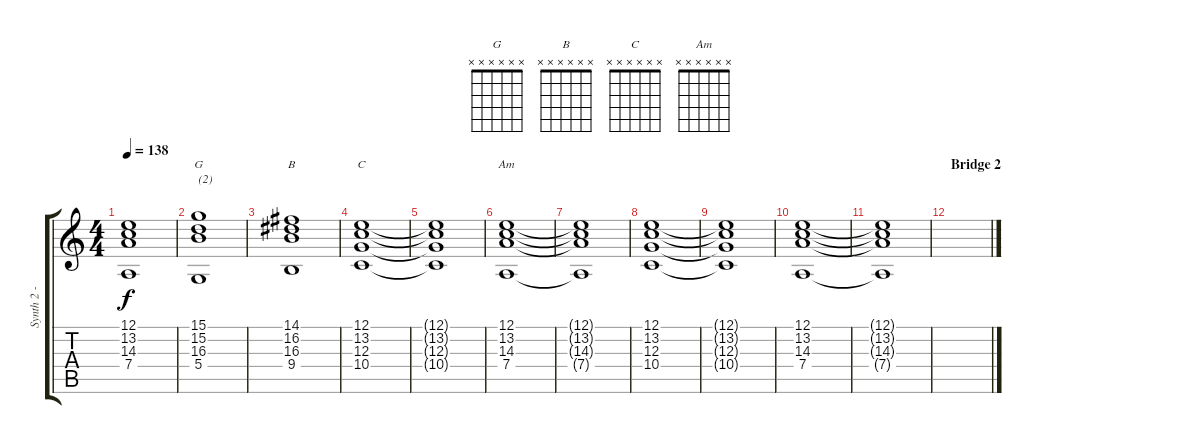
\track ("Synth 2 - strings chords" "Synth 2 - ") {instrument synthstrings1}
\staff {score tabs}
\tuning (E4 B3 G3 D3 A2 E2) {hide}
\chord ("G" x x x x x x)
\chord ("B" x x x x x x)
\chord ("C" x x x x x x)
\chord ("Am" x x x x x x)
\ts (4 4)
\tempo 138
\clef g2
\ks c
(12.1{t} 13.2{t} 14.3{t} 7.4{t}).1{dy f} |
(15.1 15.2 16.3 5.4).1{ch "G" txt "(2)"} |
(14.1 16.2 16.3 9.4).1{ch "B"} |
(12.1 13.2 12.3 10.4).1{ch "C"} |
(12.1{t} 13.2{t} 12.3{t} 10.4{t}).1 |
(12.1 13.2 14.3 7.4).1{ch "Am"} |
(12.1{t} 13.2{t} 14.3{t} 7.4{t}).1 |
(12.1 13.2 12.3 10.4).1 |
(12.1{t} 13.2{t} 12.3{t} 10.4{t}).1 |
(12.1 13.2 14.3 7.4).1 |
(12.1{t} 13.2{t} 14.3{t} 7.4{t}).1 |
\section ("" "Bridge 2")
